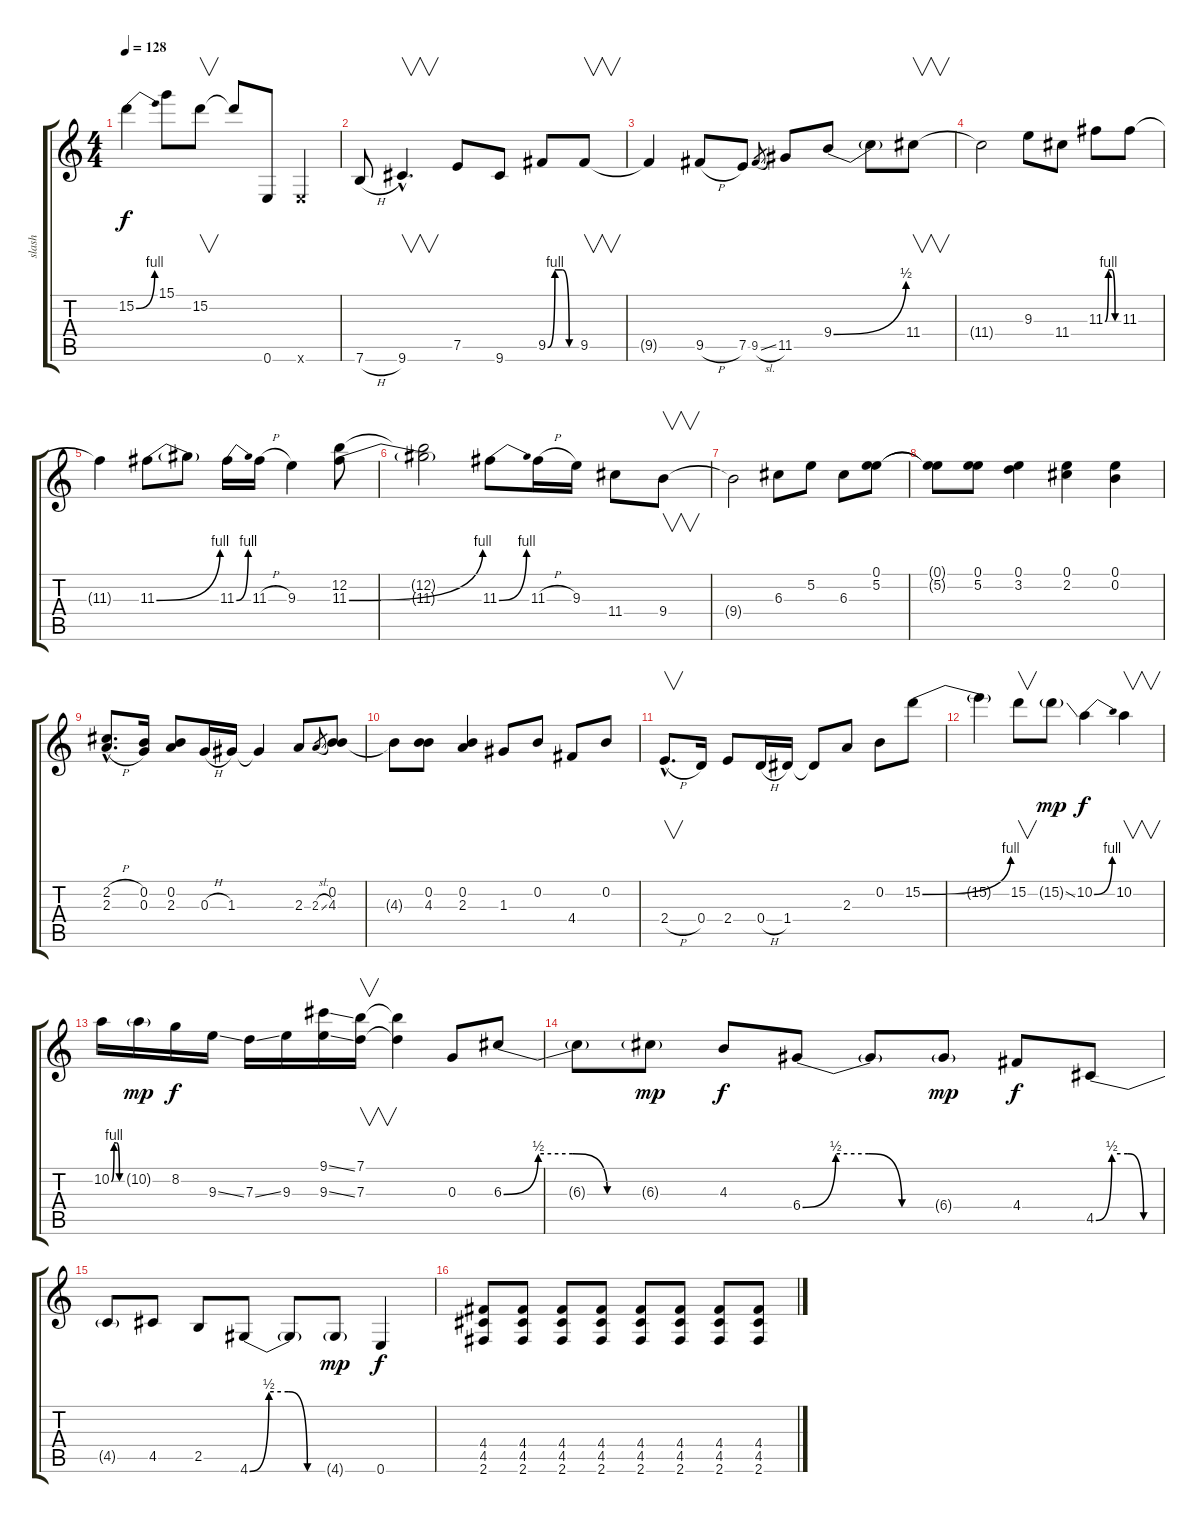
\track ("slash" "slash") {instrument distortionguitar}
\staff {score tabs}
\tuning (E4 B3 G3 D3 A2 E2) {hide}
\ts (4 4)
\tempo 128
\clef g2
\ks c
15.2{be (bend 0 0 60 4)}.4{dy f} 15.1.8 15.2.8{v} 15.2{t}.8 0.6.8 0.6{x}.4 |
7.6{h}.8 9.6{hac}.4{v d} 7.5.8 9.6.8 9.5{be (custom 0 0 15 4 30 4 45 0 60 0)}.8 9.5.8{v} |
9.5{t}.4 9.5{h}.8 7.5.8 9.5{sl}.8{gr} 11.5.8 9.4{be (bend 0 0 60 2)}.8 9.4{t}.8 11.4.8{v} |
11.4{t}.2 9.3.8 11.4.8 11.3{be (custom 0 0 15 4 30 4 45 0 60 0)}.8 11.3.8 |
11.3{t}.4 11.3{be (bend 0 0 60 4)}.8 11.3{t}.8 11.3{be (bend 0 0 60 4)}.16 11.3{h}.16 9.3.4 (12.2 11.3{be (bend 0 0 60 4)}).8 |
(12.2{t} 11.3{t}).2 11.3{be (bend 0 0 60 4)}.8 11.3{h}.16 9.3.16 11.4.8 9.4.8{v} |
9.4{t}.2 6.3.8 5.2.8 6.3.8 (0.1 5.2).8 |
(0.1{t} 5.2{t}).8 (0.1 5.2).8 (0.1 3.2).4 (0.1 2.2).4 (0.1 0.2).4 |
(2.2{h hac} 2.3{h hac}).8{d} (0.2 0.3).16 (0.2 2.3).8 0.3{h}.16 1.3.16 1.3{t}.4 2.3.8 2.3{sl}.8{gr} (0.2 4.3).8 |
4.3{t}.8 (0.2 4.3).8 (0.2 2.3).4 1.3.8 0.2.8 4.4.8 0.2.8 |
2.4{h hac}.8{v d} 0.4.16 2.4.8 0.4{h}.16 1.4.16 1.4{t}.8 2.3.8 0.2.8 15.2{be (bend 0 0 60 4)}.8 |
15.2{t}.4 15.2.8{v} 15.2{ss g}.8{dy mp} 10.2{be (bend 0 0 60 4)}.4{dy f} 10.2.4{v} |
10.2{be (custom 0 0 15 4 30 4 45 0 60 0)}.16 10.2{g}.16{dy mp} 8.2.16{dy f} 9.3{ss}.16 7.3{ss}.16 9.3.16 (9.1{ss} 9.3{ss}).16 (7.1 7.3).16{v} (7.1{t} 7.3{t}).4 0.3.8 6.3{be (custom 0 0 15 2 30 2 45 0 60 0)}.8 |
6.3{t}.8 6.3{g}.8{dy mp} 4.3.8{dy f} 6.4{be (custom 0 0 15 2 30 2 45 0 60 0)}.8 6.4{t}.8 6.4{g}.8{dy mp} 4.4.8{dy f} 4.5{be (custom 0 0 15 2 30 2 45 0 60 0)}.8 |
4.5{t}.8 4.5.8 2.5.8 4.6{be (custom 0 0 15 2 30 2 45 0 60 0)}.8 4.6{t}.8 4.6{g}.8{dy mp} 0.6.4{dy f} |
(4.4 4.5 2.6).8 (4.4 4.5 2.6).8 (4.4 4.5 2.6).8 (4.4 4.5 2.6).8 (4.4 4.5 2.6).8 (4.4 4.5 2.6).8 (4.4 4.5 2.6).8 (4.4 4.5 2.6).8
